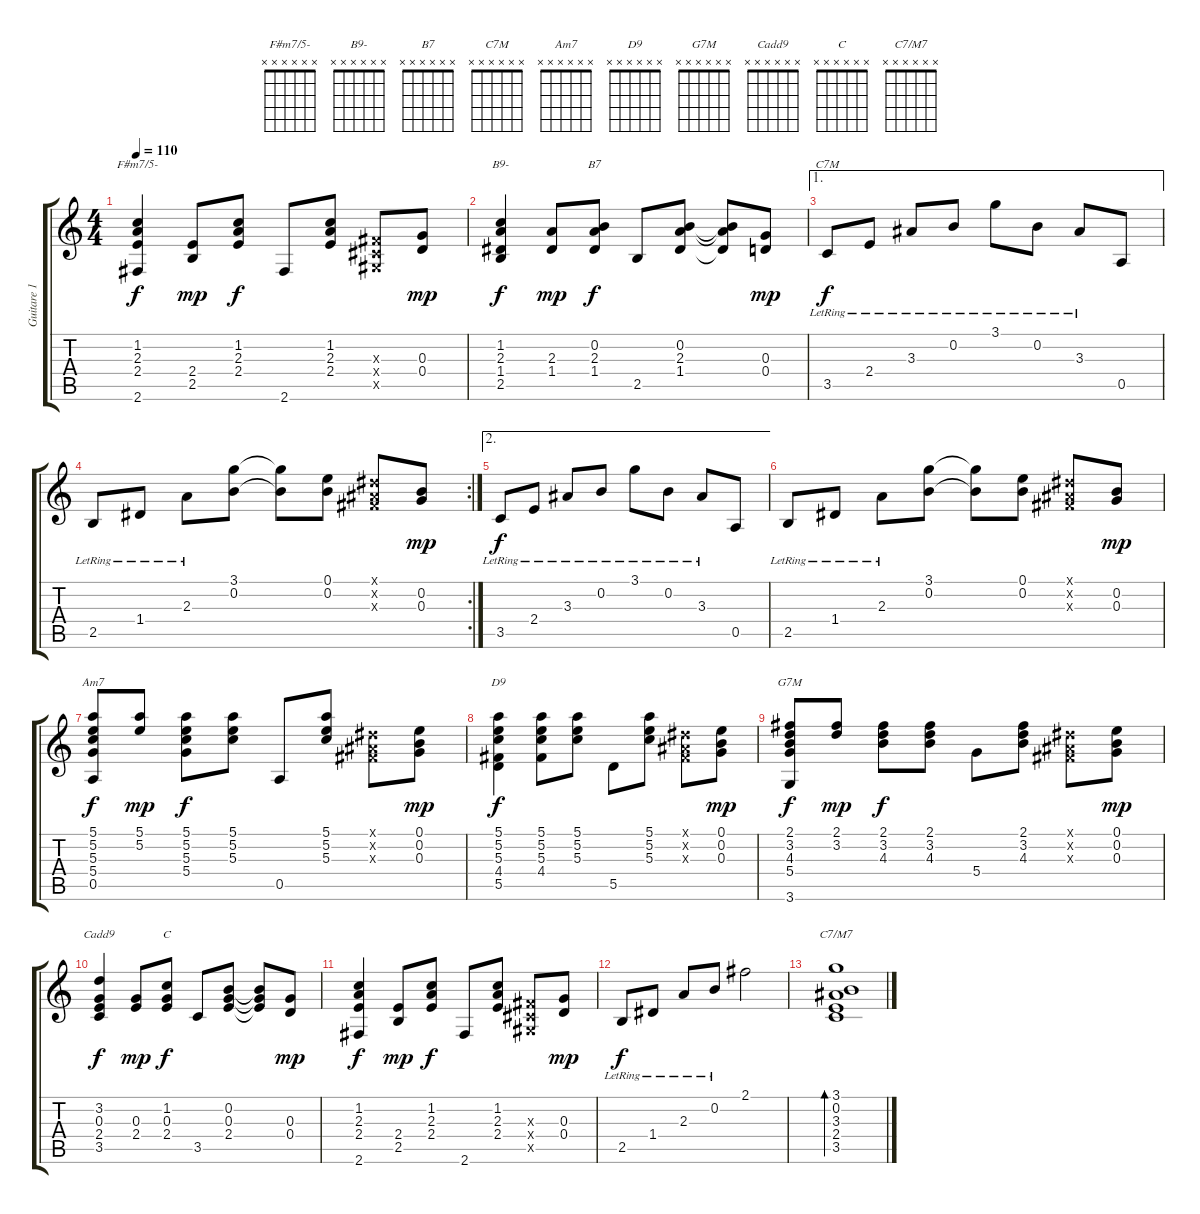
\track ("Guitare 1" "Guitare 1") {instrument acousticguitarsteel}
\staff {score tabs}
\tuning (E4 B3 G3 D3 A2 E2) {hide}
\chord ("F#m7/5-" x x x x x x) {firstfret 0}
\chord ("B9-" x x x x x x) {firstfret 0}
\chord ("B7" x x x x x x) {firstfret 0}
\chord ("C7M" x x x x x x) {firstfret 0}
\chord ("Am7" x x x x x x) {firstfret 0}
\chord ("D9" x x x x x x) {firstfret 0}
\chord ("G7M" x x x x x x) {firstfret 0}
\chord ("Cadd9" x x x x x x) {firstfret 0}
\chord ("C" x x x x x x) {firstfret 0}
\chord ("C7/M7" x x x x x x) {firstfret 0}
\ts (4 4)
\tempo 110
\clef g2
\ks c
(1.2 2.3 2.4 2.6).4{ch "F#m7/5-" dy f} (2.4 2.5).8{dy mp} (1.2 2.3 2.4).8{dy f} 2.6.8 (1.2 2.3 2.4).8 (-1.3{x} -1.4{x} -1.5{x}).8 (0.3 0.4).8{dy mp} |
(1.2 2.3 1.4 2.5).4{ch "B9-" dy f} (2.3 1.4).8{dy mp} (0.2 2.3 1.4).8{ch "B7" dy f} 2.5.8 (0.2 2.3 1.4).8 (0.2{t} 2.3{t} 1.4{t}).8 (0.3 0.4).8{dy mp} |
\ae 1
3.5{lr}.8{ch "C7M" dy f} 2.4{lr}.8 3.3{lr}.8 0.2{lr}.8 3.1{lr}.8 0.2{lr}.8 3.3{lr}.8 0.5.8 |
\rc 2
2.5{lr}.8 1.4{lr}.8 2.3{lr}.8 (3.1 0.2).8 (3.1{t} 0.2{t}).8 (0.1 0.2).8 (-1.1{x} -1.2{x} -1.3{x}).8 (0.2 0.3).8{dy mp} |
\ae 2
3.5{lr}.8{dy f} 2.4{lr}.8 3.3{lr}.8 0.2{lr}.8 3.1{lr}.8 0.2{lr}.8 3.3{lr}.8 0.5.8 |
2.5{lr}.8 1.4{lr}.8 2.3{lr}.8 (3.1 0.2).8 (3.1{t} 0.2{t}).8 (0.1 0.2).8 (-1.1{x} -1.2{x} -1.3{x}).8 (0.2 0.3).8{dy mp} |
(5.1 5.2 5.3 5.4 0.5).8{ch "Am7" dy f} (5.1 5.2).8{dy mp} (5.1 5.2 5.3 5.4).8{dy f} (5.1 5.2 5.3).8 0.5.8 (5.1 5.2 5.3).8 (-1.1{x} -1.2{x} -1.3{x}).8 (0.1 0.2 0.3).8{dy mp} |
(5.1 5.2 5.3 4.4 5.5).4{ch "D9" dy f} (5.1 5.2 5.3 4.4).8 (5.1 5.2 5.3).8 5.5.8 (5.1 5.2 5.3).8 (-1.1{x} -1.2{x} -1.3{x}).8 (0.1 0.2 0.3).8{dy mp} |
(2.1 3.2 4.3 5.4 3.6).8{ch "G7M" dy f} (2.1 3.2).8{dy mp} (2.1 3.2 4.3).8{dy f} (2.1 3.2 4.3).8 5.4.8 (2.1 3.2 4.3).8 (-1.1{x} -1.2{x} -1.3{x}).8 (0.1 0.2 0.3).8{dy mp} |
(3.2 0.3 2.4 3.5).4{ch "Cadd9" dy f} (0.3 2.4).8{dy mp} (1.2 0.3 2.4).8{ch "C" dy f} 3.5.8 (0.2 0.3 2.4).8 (0.2{t} 0.3{t} 2.4{t}).8 (0.3 0.4).8{dy mp} |
(1.2 2.3 2.4 2.6).4{dy f} (2.4 2.5).8{dy mp} (1.2 2.3 2.4).8{dy f} 2.6.8 (1.2 2.3 2.4).8 (-1.3{x} -1.4{x} -1.5{x}).8 (0.3 0.4).8{dy mp} |
2.5{lr}.8{dy f} 1.4{lr}.8 2.3{lr}.8 0.2{lr}.8 2.1.2 |
(3.1 0.2 3.3 2.4 3.5).1{bd 480 ch "C7/M7"}
